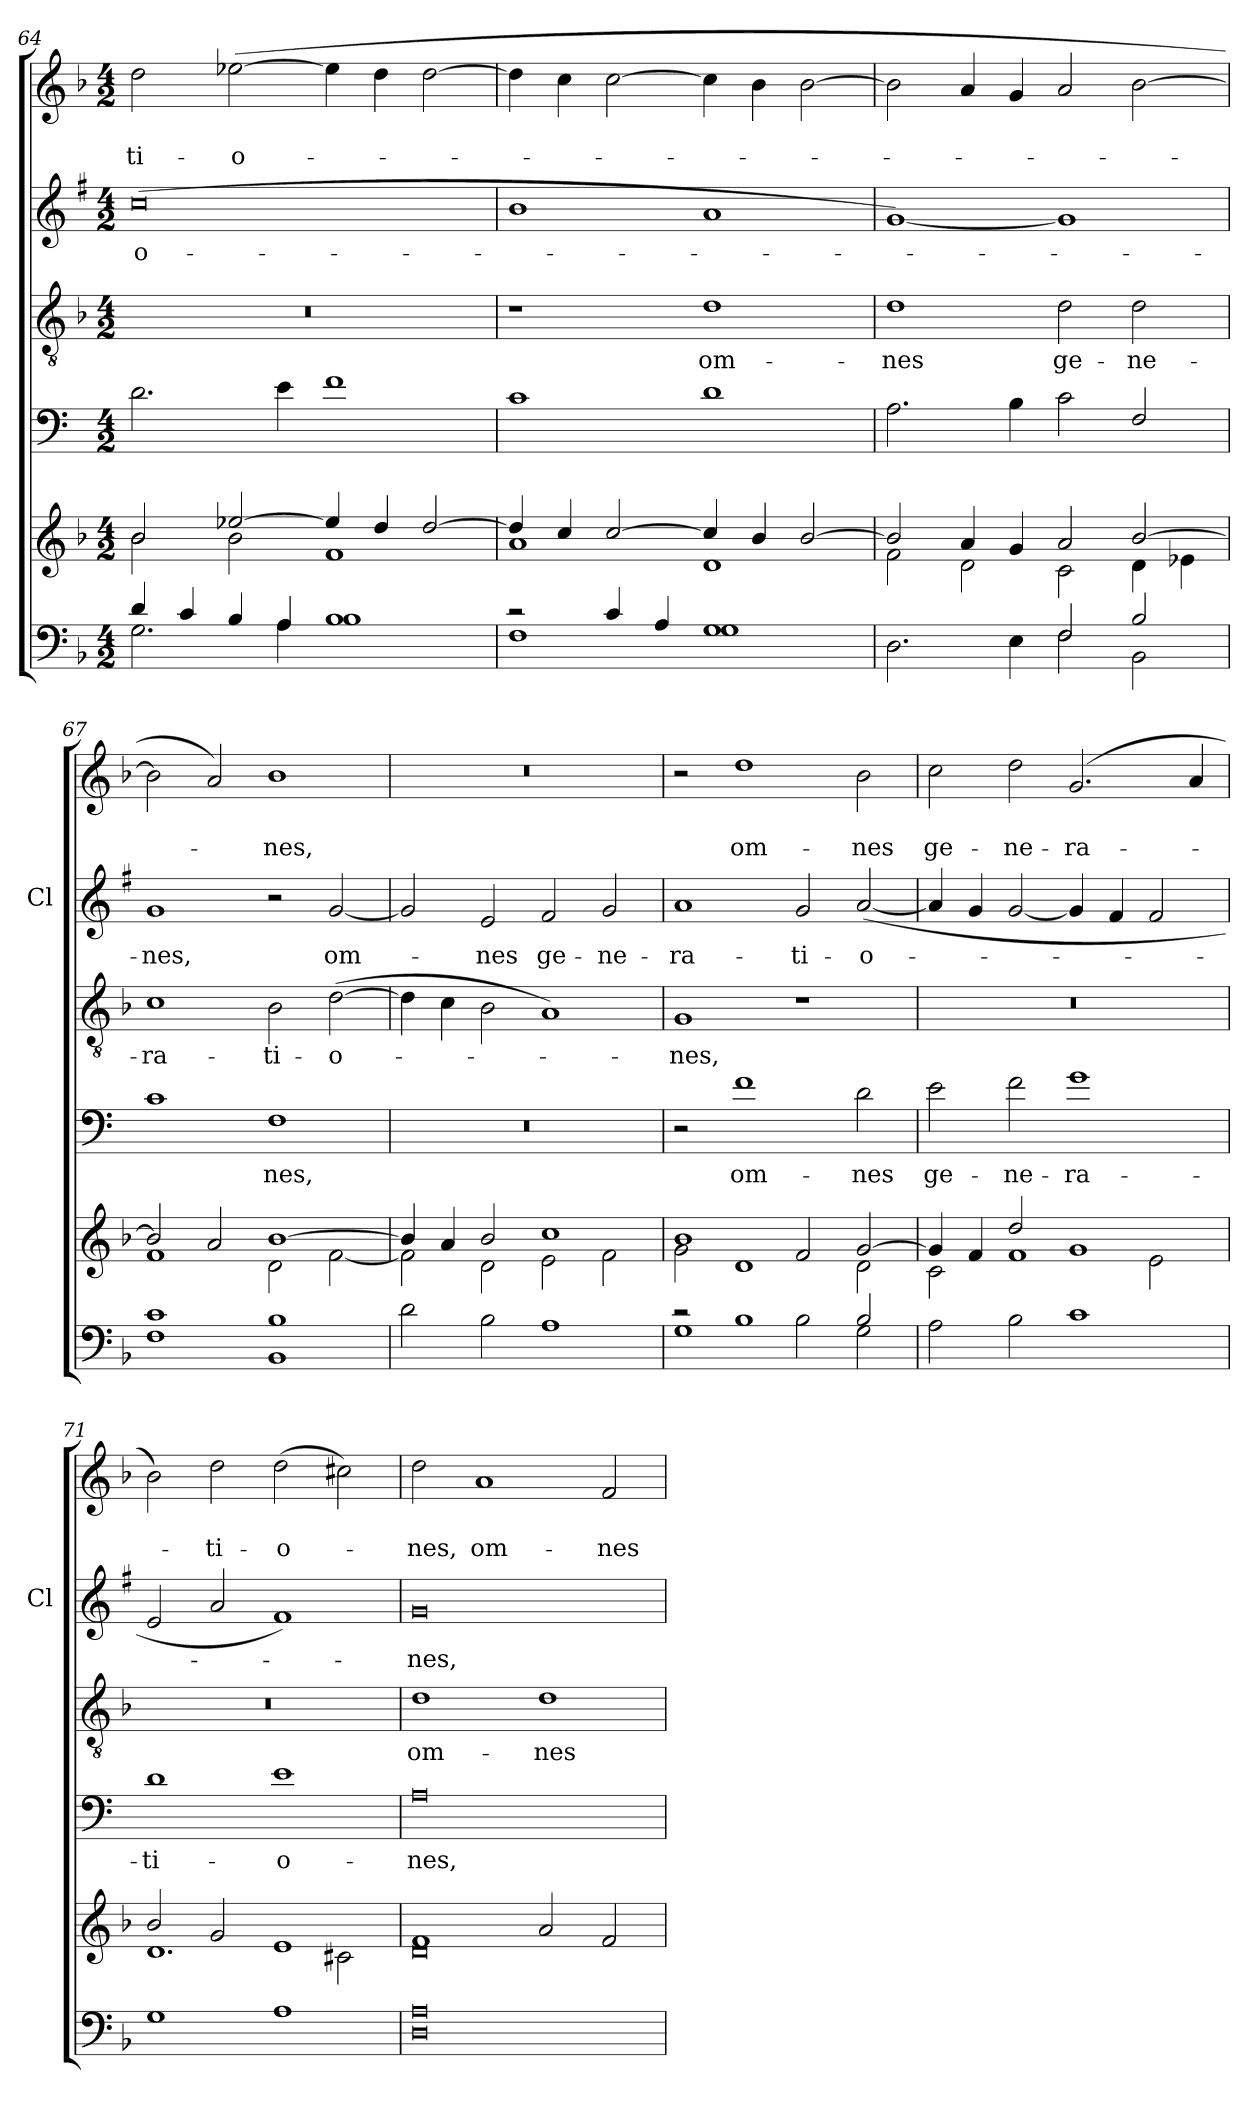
**kern	**kern	**kern	**text	**kern	**text	**kern	**text	**kern	**text	**text
*part5	*part5	*part4	*part4	*part3	*part3	*part2	*part2	*part1	*part1	*part1
*staff6	*staff5	*staff4	*staff4	*staff3	*staff3	*staff2	*staff2	*staff1	*staff1	*staff1
*	*	*	*	*	*	*I'Cl	*	*	*	*
*clefF4	*clefG2	*clefF4	*	*clefGv2	*	*clefG2	*	*clefG2	*	*
*	*	*ITrd4c7	*	*	*	*ITrd1c2	*	*	*	*
*k[b-]	*k[b-]	*k[b-]	*	*k[b-]	*	*k[b-]	*	*k[b-]	*	*
*F:	*F:	*F:	*	*F:	*	*F:	*	*F:	*	*
*M4/2	*M4/2	*M4/2	*	*M4/2	*	*M4/2	*	*M4/2	*	*
=64	=64	=64	=64	=64	=64	=64	=64	=64	=64	=64
*^	*^	*	*	*	*	*	*	*	*	*
!	!	!	!	!	!	!	!	!	!LO:LY:b	!	!	!LO:LY:b
4d/	2.G\	2b-/	2b-\	2.G\	.	0r	.	(>0b-	-o-	2dd\	.	-ti-
4c/	.	.	.	.	.	.	.	.	.	.	.	.
!	!	!	!	!	!	!	!	!	!	!	!	!LO:LY:b
4B-/	.	[2ee-X/	2b-\	.	.	.	.	.	.	(>[2ee-X\	.	-o-
4A/	4A\	.	.	4A\	.	.	.	.	.	.	.	.
1B-	1B-	4ee-/]	1f	1B-	.	.	.	.	.	4ee-\]	.	.
.	.	4dd/	.	.	.	.	.	.	.	4dd\	.	.
.	.	[2dd/	.	.	.	.	.	.	.	[2dd\	.	.
=65	=65	=65	=65	=65	=65	=65	=65	=65	=65	=65	=65	=65
2rc	1F	4dd/]	1a	1F	.	1r	.	1a	.	4dd\]	.	.
.	.	4cc/	.	.	.	.	.	.	.	4cc\	.	.
4c/	.	[2cc/	.	.	.	.	.	.	.	[2cc\	.	.
4A/	.	.	.	.	.	.	.	.	.	.	.	.
!	!	!	!	!	!	!	!LO:LY:b	!	!	!	!	!
1G	1G	4cc/]	1d	1G	.	1d	om-	1g	.	4cc\]	.	.
.	.	4b-/	.	.	.	.	.	.	.	4b-\	.	.
.	.	[2b-/	.	.	.	.	.	.	.	[2b-\	.	.
!!LO:LB:g=z
=66	=66	=66	=66	=66	=66	=66	=66	=66	=66	=66	=66	=66
!	!	!	!	!	!	!	!LO:LY:b	!	!	!	!	!
1ryy	2.D\	2b-/]	2f\	2.D\	.	1d	-nes	[1f)	.	2b-\]	.	.
.	.	4a/	2d\	.	.	.	.	.	.	4a/	.	.
.	4E\	4g/	.	4E\	.	.	.	.	.	4g/	.	.
!	!	!	!	!	!	!	!LO:LY:b	!	!	!	!	!
2F/	2F\	2a/	2c\	2F\	.	2d\	ge-	1f]	.	2a/	.	.
!	!	!	!	!	!	!	!LO:LY:b	!	!	!	!	!
2B-/	2BB-\	[2b-/	4d\	2BB-/	.	2d\	-ne-	.	.	[2b-\	.	.
.	.	.	4e-X\	.	.	.	.	.	.	.	.	.
=67	=67	=67	=67	=67	=67	=67	=67	=67	=67	=67	=67	=67
!	!	!	!	!	!	!	!LO:LY:b	!	!LO:LY:b	!	!	!
1c	1F	2b-/]	1f	1F	.	1c	-ra-	1f	-nes,	2b-\]	.	.
.	.	2a/	.	.	.	.	.	.	.	2a/)	.	.
!	!	!	!	!	!LO:LY:b	!	!LO:LY:b	!	!	!	!	!LO:LY:b
1B-	1BB-	[1b-	2d\	1BB-	-nes,	2B-\	-ti-	2r	.	1b-	.	-nes,
!	!	!	!	!	!	!	!LO:LY:b	!	!LO:LY:b	!	!	!
.	.	.	[2f\	.	.	(>[2d\	-o-	[2f/	om-	.	.	.
=68	=68	=68	=68	=68	=68	=68	=68	=68	=68	=68	=68	=68
0ryy	2d\	4b-/]	2f\]	0r	.	4d\]	.	2f/]	.	0r	.	.
.	.	4a/	.	.	.	4c\	.	.	.	.	.	.
!	!	!	!	!	!	!	!	!	!LO:LY:b	!	!	!
.	2B-\	2b-/	2d\	.	.	2B-\	.	2d/	-nes	.	.	.
!	!	!	!	!	!	!	!	!	!LO:LY:b	!	!	!
.	1A	1cc	2e\	.	.	1A)	.	2e/	ge-	.	.	.
!	!	!	!	!	!	!	!	!	!LO:LY:b	!	!	!
.	.	.	2f\	.	.	.	.	2f/	-ne-	.	.	.
=69	=69	=69	=69	=69	=69	=69	=69	=69	=69	=69	=69	=69
!	!	!	!	!	!	!	!LO:LY:b	!	!LO:LY:b	!	!	!
2rc	1G	1b-	2g\	2r	.	1G	-nes,	1g	-ra-	2r	.	.
!	!	!	!	!	!LO:LY:b	!	!	!	!	!	!	!LO:LY:b
1B-	.	.	1d	1B-	om-	.	.	.	.	1dd	.	om-
!	!	!	!	!	!	!	!	!	!LO:LY:b	!	!	!
.	2B-\	2f/	.	.	.	1r	.	2f/	-ti-	.	.	.
!	!	!	!	!	!LO:LY:b	!	!	!	!LO:LY:b	!	!	!LO:LY:b
2B-/	2G\	[2g/	2d\	2G\	-nes	.	.	(>[2g/	-o-	2b-\	.	-nes
=70	=70	=70	=70	=70	=70	=70	=70	=70	=70	=70	=70	=70
!	!	!	!	!	!LO:LY:b	!	!	!	!	!	!	!LO:LY:b
0ryy	2A\	4g/]	2c\	2A\	ge-	0r	.	4g/]	.	2cc\	.	ge-
.	.	4f/	.	.	.	.	.	4f/	.	.	.	.
!	!	!	!	!	!LO:LY:b	!	!	!	!	!	!	!LO:LY:b
.	2B-\	2dd/	1f	2B-\	-ne-	.	.	[2f/	.	2dd\	.	-ne-
!	!	!	!	!	!LO:LY:b	!	!	!	!	!	!	!LO:LY:b
.	1c	1g	.	1c	-ra-	.	.	4f/]	.	(<2.g/	.	-ra-
.	.	.	.	.	.	.	.	4e/	.	.	.	.
.	.	.	2e\	.	.	.	.	2e/	.	.	.	.
.	.	.	.	.	.	.	.	.	.	4a/	.	.
!!LO:PB:g=z
=71	=71	=71	=71	=71	=71	=71	=71	=71	=71	=71	=71	=71
!	!	!	!	!	!LO:LY:b	!	!	!	!	!	!	!
0ryy	1G	2b-/	1.d	1G	-ti-	0r	.	2d/	.	2b-\)	.	.
!	!	!	!	!	!	!	!	!	!	!	!	!LO:LY:b
.	.	2g/	.	.	.	.	.	2g/	.	2dd\	.	-ti-
!	!	!	!	!	!LO:LY:b	!	!	!	!	!	!	!LO:LY:b
.	1A	1e	.	1A	-o-	.	.	1e)	.	(>2dd\	.	-o-
.	.	.	2c#X\	.	.	.	.	.	.	2cc#X\)	.	.
=72	=72	=72	=72	=72	=72	=72	=72	=72	=72	=72	=72	=72
!	!	!	!	!	!LO:LY:b	!	!LO:LY:b	!	!LO:LY:b	!	!	!LO:LY:b
0A	0D	1f	0d	0D	-nes,	1d	om-	0f	-nes,	2dd\	.	-nes,
!	!	!	!	!	!	!	!	!	!	!	!	!LO:LY:b
.	.	.	.	.	.	.	.	.	.	1a	.	om-
!	!	!	!	!	!	!	!LO:LY:b	!	!	!	!	!
.	.	2a/	.	.	.	1d	-nes	.	.	.	.	.
!	!	!	!	!	!	!	!	!	!	!	!	!LO:LY:b
.	.	2f/	.	.	.	.	.	.	.	2f/	.	-nes
*v	*v	*	*	*	*	*	*	*	*	*	*	*
*	*v	*v	*	*	*	*	*	*	*	*	*
=	=	=	=	=	=	=	=	=	=	=
*-	*-	*-	*-	*-	*-	*-	*-	*-	*-	*-
